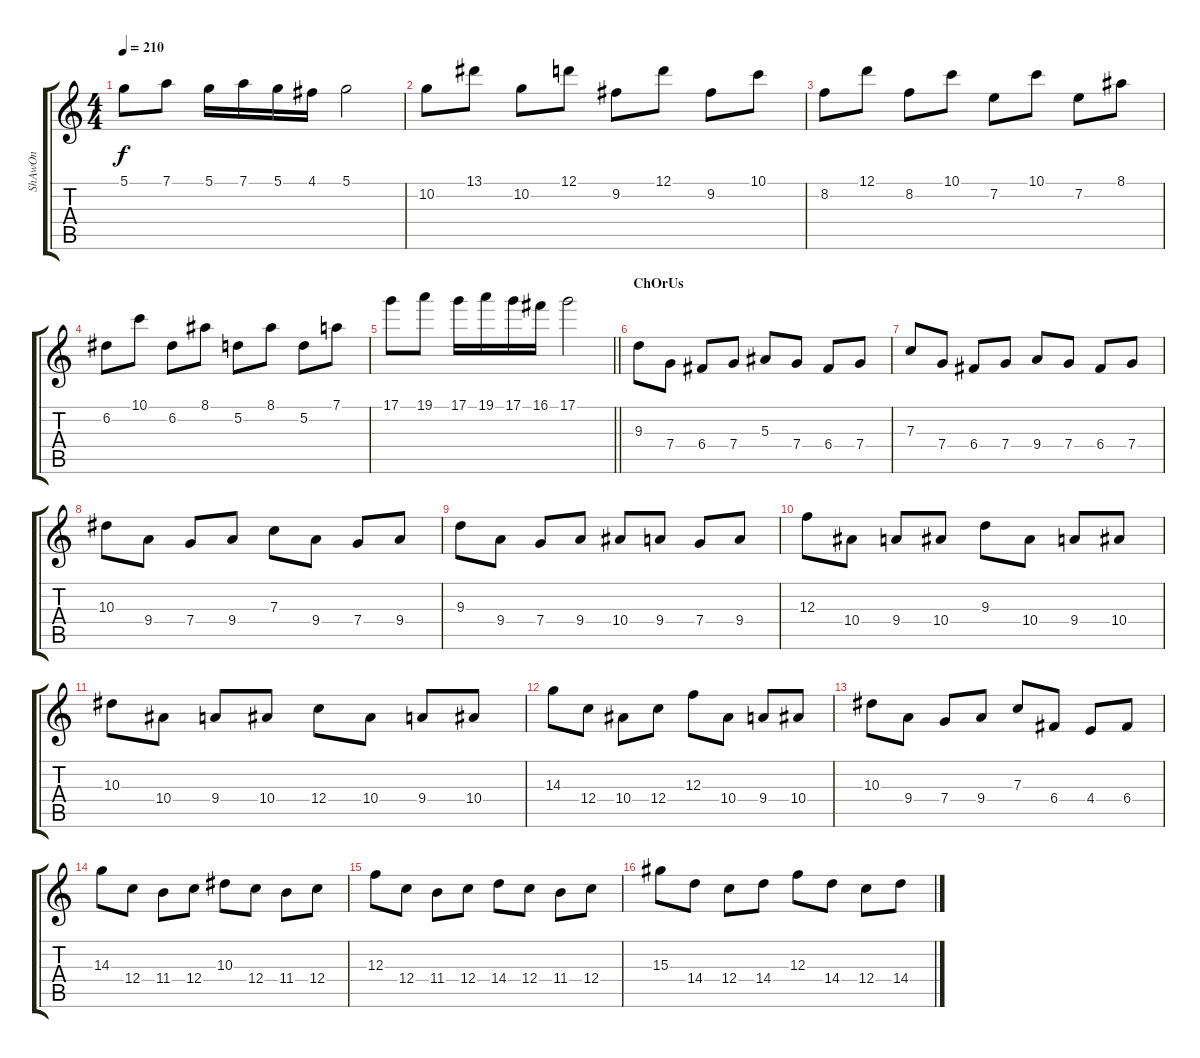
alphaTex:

\track ("ShAwOn" "ShAwOn") {instrument overdrivenguitar}
\staff {score tabs}
\tuning (D4 A3 F3 C3 G2 D2) {hide}
\ts (4 4)
\tempo 210
\clef g2
\ks c
5.1.8{dy f} 7.1.8 5.1.16 7.1.16 5.1.16 4.1.16 5.1.2 |
10.2.8 13.1.8 10.2.8 12.1.8 9.2.8 12.1.8 9.2.8 10.1.8 |
8.2.8 12.1.8 8.2.8 10.1.8 7.2.8 10.1.8 7.2.8 8.1.8 |
6.2.8 10.1.8 6.2.8 8.1.8 5.2.8 8.1.8 5.2.8 7.1.8 |
\barLineRight lightlight
17.1.8 19.1.8 17.1.16 19.1.16 17.1.16 16.1.16 17.1.2 |
\section ("" "ChOrUs")
9.3.8 7.4.8 6.4.8 7.4.8 5.3.8 7.4.8 6.4.8 7.4.8 |
7.3.8 7.4.8 6.4.8 7.4.8 9.4.8 7.4.8 6.4.8 7.4.8 |
10.3.8 9.4.8 7.4.8 9.4.8 7.3.8 9.4.8 7.4.8 9.4.8 |
9.3.8 9.4.8 7.4.8 9.4.8 10.4.8 9.4.8 7.4.8 9.4.8 |
12.3.8 10.4.8 9.4.8 10.4.8 9.3.8 10.4.8 9.4.8 10.4.8 |
10.3.8 10.4.8 9.4.8 10.4.8 12.4.8 10.4.8 9.4.8 10.4.8 |
14.3.8 12.4.8 10.4.8 12.4.8 12.3.8 10.4.8 9.4.8 10.4.8 |
10.3.8 9.4.8 7.4.8 9.4.8 7.3.8 6.4.8 4.4.8 6.4.8 |
14.3.8 12.4.8 11.4.8 12.4.8 10.3.8 12.4.8 11.4.8 12.4.8 |
12.3.8 12.4.8 11.4.8 12.4.8 14.4.8 12.4.8 11.4.8 12.4.8 |
15.3.8 14.4.8 12.4.8 14.4.8 12.3.8 14.4.8 12.4.8 14.4.8
